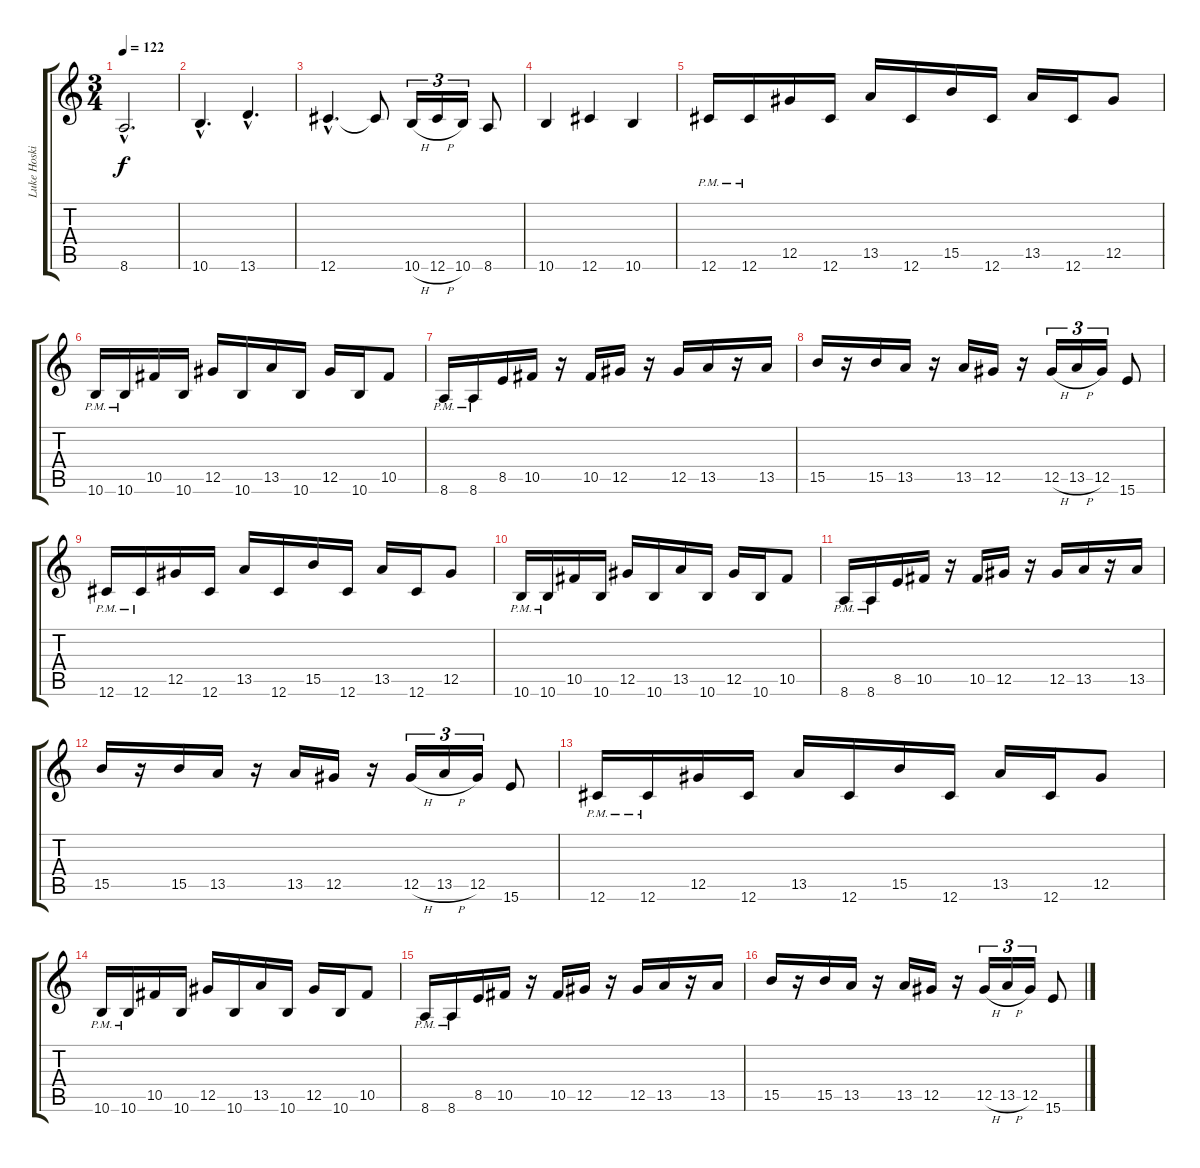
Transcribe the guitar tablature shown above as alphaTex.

\track ("Luke Hoskin" "Luke Hoski") {instrument overdrivenguitar}
\staff {score tabs}
\tuning (Eb4 Bb3 Gb3 Db3 Ab2 Db2) {hide}
\ts (3 4)
\tempo 122
\clef g2
\ks c
8.6{hac}.2{d dy f} |
10.6{hac}.4{d} 13.6{hac}.4{d} |
12.6{hac}.4{d} 12.6{t}.8 10.6{h}.16{tu (3 2)} 12.6{h}.16{tu (3 2)} 10.6.16{tu (3 2)} 8.6.8 |
10.6.4 12.6.4 10.6.4 |
12.6{pm}.16 12.6{pm}.16 12.5.16 12.6.16 13.5.16 12.6.16 15.5.16 12.6.16 13.5.16 12.6.16 12.5.8 |
10.6{pm}.16 10.6{pm}.16 10.5.16 10.6.16 12.5.16 10.6.16 13.5.16 10.6.16 12.5.16 10.6.16 10.5.8 |
8.6{pm}.16 8.6{pm}.16 8.5.16 10.5.16 r.16 10.5.16 12.5.16 r.16 12.5.16 13.5.16 r.16 13.5.16 |
15.5.16 r.16 15.5.16 13.5.16 r.16 13.5.16 12.5.16 r.16 12.5{h}.16{tu (3 2)} 13.5{h}.16{tu (3 2)} 12.5.16{tu (3 2)} 15.6.8 |
12.6{pm}.16 12.6{pm}.16 12.5.16 12.6.16 13.5.16 12.6.16 15.5.16 12.6.16 13.5.16 12.6.16 12.5.8 |
10.6{pm}.16 10.6{pm}.16 10.5.16 10.6.16 12.5.16 10.6.16 13.5.16 10.6.16 12.5.16 10.6.16 10.5.8 |
8.6{pm}.16 8.6{pm}.16 8.5.16 10.5.16 r.16 10.5.16 12.5.16 r.16 12.5.16 13.5.16 r.16 13.5.16 |
15.5.16 r.16 15.5.16 13.5.16 r.16 13.5.16 12.5.16 r.16 12.5{h}.16{tu (3 2)} 13.5{h}.16{tu (3 2)} 12.5.16{tu (3 2)} 15.6.8 |
12.6{pm}.16 12.6{pm}.16 12.5.16 12.6.16 13.5.16 12.6.16 15.5.16 12.6.16 13.5.16 12.6.16 12.5.8 |
10.6{pm}.16 10.6{pm}.16 10.5.16 10.6.16 12.5.16 10.6.16 13.5.16 10.6.16 12.5.16 10.6.16 10.5.8 |
8.6{pm}.16 8.6{pm}.16 8.5.16 10.5.16 r.16 10.5.16 12.5.16 r.16 12.5.16 13.5.16 r.16 13.5.16 |
15.5.16 r.16 15.5.16 13.5.16 r.16 13.5.16 12.5.16 r.16 12.5{h}.16{tu (3 2)} 13.5{h}.16{tu (3 2)} 12.5.16{tu (3 2)} 15.6.8
